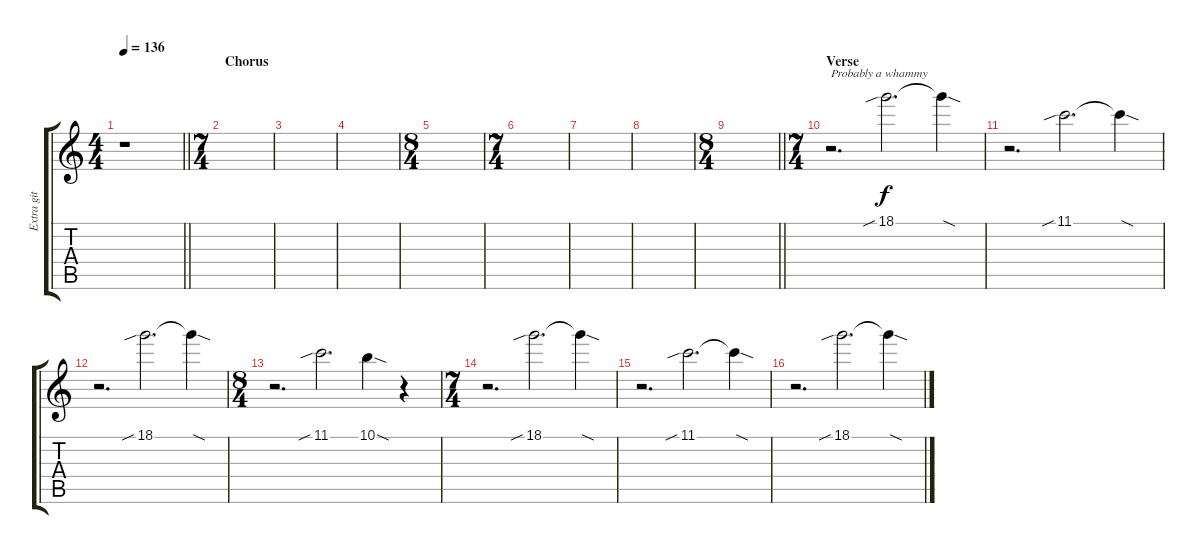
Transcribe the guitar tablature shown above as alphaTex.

\track ("Extra git" "Extra git") {instrument overdrivenguitar}
\staff {score tabs}
\tuning (Db4 Ab3 E3 B2 Gb2 Db2) {hide}
\ts (4 4)
\tempo 136
\clef g2
\barLineRight lightlight
\ks c
r.1{dy f} |
\ts (7 4)
\section ("" "Chorus")
|
|
|
\ts (8 4)
|
\ts (7 4)
|
|
|
\ts (8 4)
\barLineRight lightlight
|
\ts (7 4)
\section ("" "Verse")
r.2{d txt "Probably a whammy" instrument overdrivenguitar} 18.1{sib}.2{d} 18.1{sod t}.4 |
r.2{d} 11.1{sib}.2{d} 11.1{sod t}.4 |
r.2{d} 18.1{sib}.2{d} 18.1{sod t}.4 |
\ts (8 4)
r.2{d} 11.1{sib}.2{d} 10.1{sod}.4 r.4 |
\ts (7 4)
r.2{d} 18.1{sib}.2{d} 18.1{sod t}.4 |
r.2{d} 11.1{sib}.2{d} 11.1{sod t}.4 |
r.2{d} 18.1{sib}.2{d} 18.1{sod t}.4
